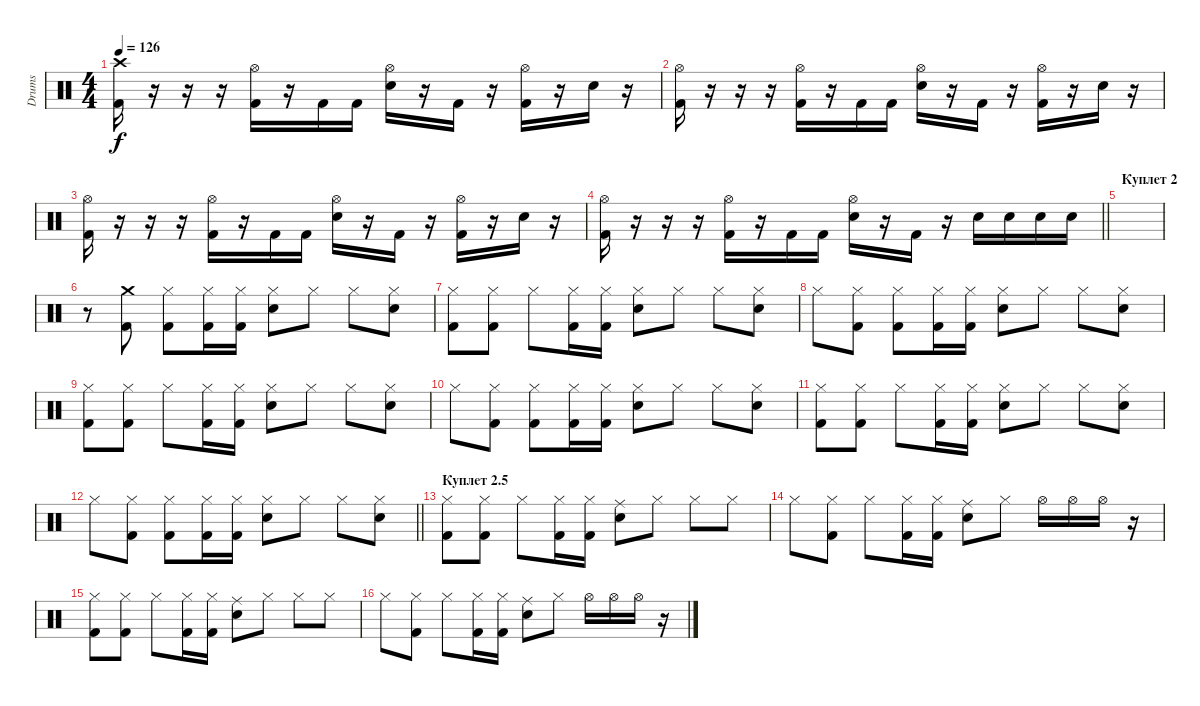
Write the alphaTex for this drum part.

\track ("Drums" "Drums") {instrument percussion}
\staff {score}
\articulation defaults
\ts (4 4)
\tempo 126
\clef neutral
\ks c
("Crash high (hit)" "Kick (hit) 2").16{dy f} r.16 r.16 r.16 ("Hi-Hat (open)" "Kick (hit) 2").16 r.16 "Kick (hit) 2".16 "Kick (hit) 2".16 ("Hi-Hat (open)" "Electric Snare (hit)").16 r.16 "Kick (hit) 2".16 r.16 ("Hi-Hat (open)" "Kick (hit) 2").16 r.16 "Electric Snare (hit)".16 r.16 |
("Hi-Hat (open)" "Kick (hit) 2").16 r.16 r.16 r.16 ("Hi-Hat (open)" "Kick (hit) 2").16 r.16 "Kick (hit) 2".16 "Kick (hit) 2".16 ("Hi-Hat (open)" "Electric Snare (hit)").16 r.16 "Kick (hit) 2".16 r.16 ("Hi-Hat (open)" "Kick (hit) 2").16 r.16 "Electric Snare (hit)".16 r.16 |
("Hi-Hat (open)" "Kick (hit) 2").16 r.16 r.16 r.16 ("Hi-Hat (open)" "Kick (hit) 2").16 r.16 "Kick (hit) 2".16 "Kick (hit) 2".16 ("Hi-Hat (open)" "Electric Snare (hit)").16 r.16 "Kick (hit) 2".16 r.16 ("Hi-Hat (open)" "Kick (hit) 2").16 r.16 "Electric Snare (hit)".16 r.16 |
\barLineRight lightlight
("Hi-Hat (open)" "Kick (hit) 2").16 r.16 r.16 r.16 ("Hi-Hat (open)" "Kick (hit) 2").16 r.16 "Kick (hit) 2".16 "Kick (hit) 2".16 ("Hi-Hat (open)" "Electric Snare (hit)").16 r.16 "Kick (hit) 2".16 r.16 "Electric Snare (hit)".16 "Electric Snare (hit)".16 "Electric Snare (hit)".16 "Electric Snare (hit)".16 |
\section ("" "Куплет 2")
|
r.8 ("Crash medium (hit)" "Kick (hit) 2").8 ("Hi-Hat (closed)" "Kick (hit) 2").8 ("Hi-Hat (closed)" "Kick (hit) 2").16 ("Hi-Hat (closed)" "Kick (hit) 2").16 ("Hi-Hat (closed)" "Electric Snare (hit)").8 "Hi-Hat (closed)".8 "Hi-Hat (closed)".8 ("Hi-Hat (closed)" "Electric Snare (hit)").8 |
("Hi-Hat (closed)" "Kick (hit) 2").8 ("Hi-Hat (closed)" "Kick (hit) 2").8 "Hi-Hat (closed)".8 ("Hi-Hat (closed)" "Kick (hit) 2").16 ("Hi-Hat (closed)" "Kick (hit) 2").16 ("Hi-Hat (closed)" "Electric Snare (hit)").8 "Hi-Hat (closed)".8 "Hi-Hat (closed)".8 ("Hi-Hat (closed)" "Electric Snare (hit)").8 |
"Hi-Hat (closed)".8 ("Hi-Hat (closed)" "Kick (hit) 2").8 ("Hi-Hat (closed)" "Kick (hit) 2").8 ("Hi-Hat (closed)" "Kick (hit) 2").16 ("Hi-Hat (closed)" "Kick (hit) 2").16 ("Hi-Hat (closed)" "Electric Snare (hit)").8 "Hi-Hat (closed)".8 "Hi-Hat (closed)".8 ("Hi-Hat (closed)" "Electric Snare (hit)").8 |
("Hi-Hat (closed)" "Kick (hit) 2").8 ("Hi-Hat (closed)" "Kick (hit) 2").8 "Hi-Hat (closed)".8 ("Hi-Hat (closed)" "Kick (hit) 2").16 ("Hi-Hat (closed)" "Kick (hit) 2").16 ("Hi-Hat (closed)" "Electric Snare (hit)").8 "Hi-Hat (closed)".8 "Hi-Hat (closed)".8 ("Hi-Hat (closed)" "Electric Snare (hit)").8 |
"Hi-Hat (closed)".8 ("Hi-Hat (closed)" "Kick (hit) 2").8 ("Hi-Hat (closed)" "Kick (hit) 2").8 ("Hi-Hat (closed)" "Kick (hit) 2").16 ("Hi-Hat (closed)" "Kick (hit) 2").16 ("Hi-Hat (closed)" "Electric Snare (hit)").8 "Hi-Hat (closed)".8 "Hi-Hat (closed)".8 ("Hi-Hat (closed)" "Electric Snare (hit)").8 |
("Hi-Hat (closed)" "Kick (hit) 2").8 ("Hi-Hat (closed)" "Kick (hit) 2").8 "Hi-Hat (closed)".8 ("Hi-Hat (closed)" "Kick (hit) 2").16 ("Hi-Hat (closed)" "Kick (hit) 2").16 ("Hi-Hat (closed)" "Electric Snare (hit)").8 "Hi-Hat (closed)".8 "Hi-Hat (closed)".8 ("Hi-Hat (closed)" "Electric Snare (hit)").8 |
\barLineRight lightlight "Hi-Hat (closed)".8
("Hi-Hat (closed)" "Kick (hit) 2").8 ("Hi-Hat (closed)" "Kick (hit) 2").8 ("Hi-Hat (closed)" "Kick (hit) 2").16 ("Hi-Hat (closed)" "Kick (hit) 2").16 ("Hi-Hat (closed)" "Electric Snare (hit)").8 "Hi-Hat (closed)".8 "Hi-Hat (closed)".8 ("Hi-Hat (closed)" "Electric Snare (hit)").8 |
\section ("" "Куплет 2.5")
("Hi-Hat (closed)" "Kick (hit) 2").8 ("Hi-Hat (closed)" "Kick (hit) 2").8 "Hi-Hat (closed)".8 ("Hi-Hat (closed)" "Kick (hit) 2").16 ("Hi-Hat (closed)" "Kick (hit) 2").16 ("Ride (middle)" "Electric Snare (hit)").8 "Hi-Hat (closed)".8 "Hi-Hat (closed)".8 "Hi-Hat (closed)".8 |
"Hi-Hat (closed)".8 ("Hi-Hat (closed)" "Kick (hit) 2").8 "Hi-Hat (closed)".8 ("Hi-Hat (closed)" "Kick (hit) 2").16 ("Hi-Hat (closed)" "Kick (hit) 2").16 ("Ride (middle)" "Electric Snare (hit)").8 "Hi-Hat (closed)".8 "Hi-Hat (open)".16 "Hi-Hat (open)".16 "Hi-Hat (open)".16 r.16 |
("Hi-Hat (closed)" "Kick (hit) 2").8 ("Hi-Hat (closed)" "Kick (hit) 2").8 "Hi-Hat (closed)".8 ("Hi-Hat (closed)" "Kick (hit) 2").16 ("Hi-Hat (closed)" "Kick (hit) 2").16 ("Ride (middle)" "Electric Snare (hit)").8 "Hi-Hat (closed)".8 "Hi-Hat (closed)".8 "Hi-Hat (closed)".8 |
"Hi-Hat (closed)".8 ("Hi-Hat (closed)" "Kick (hit) 2").8 "Hi-Hat (closed)".8 ("Hi-Hat (closed)" "Kick (hit) 2").16 ("Hi-Hat (closed)" "Kick (hit) 2").16 ("Ride (middle)" "Electric Snare (hit)").8 "Hi-Hat (closed)".8 "Hi-Hat (open)".16 "Hi-Hat (open)".16 "Hi-Hat (open)".16 r.16
